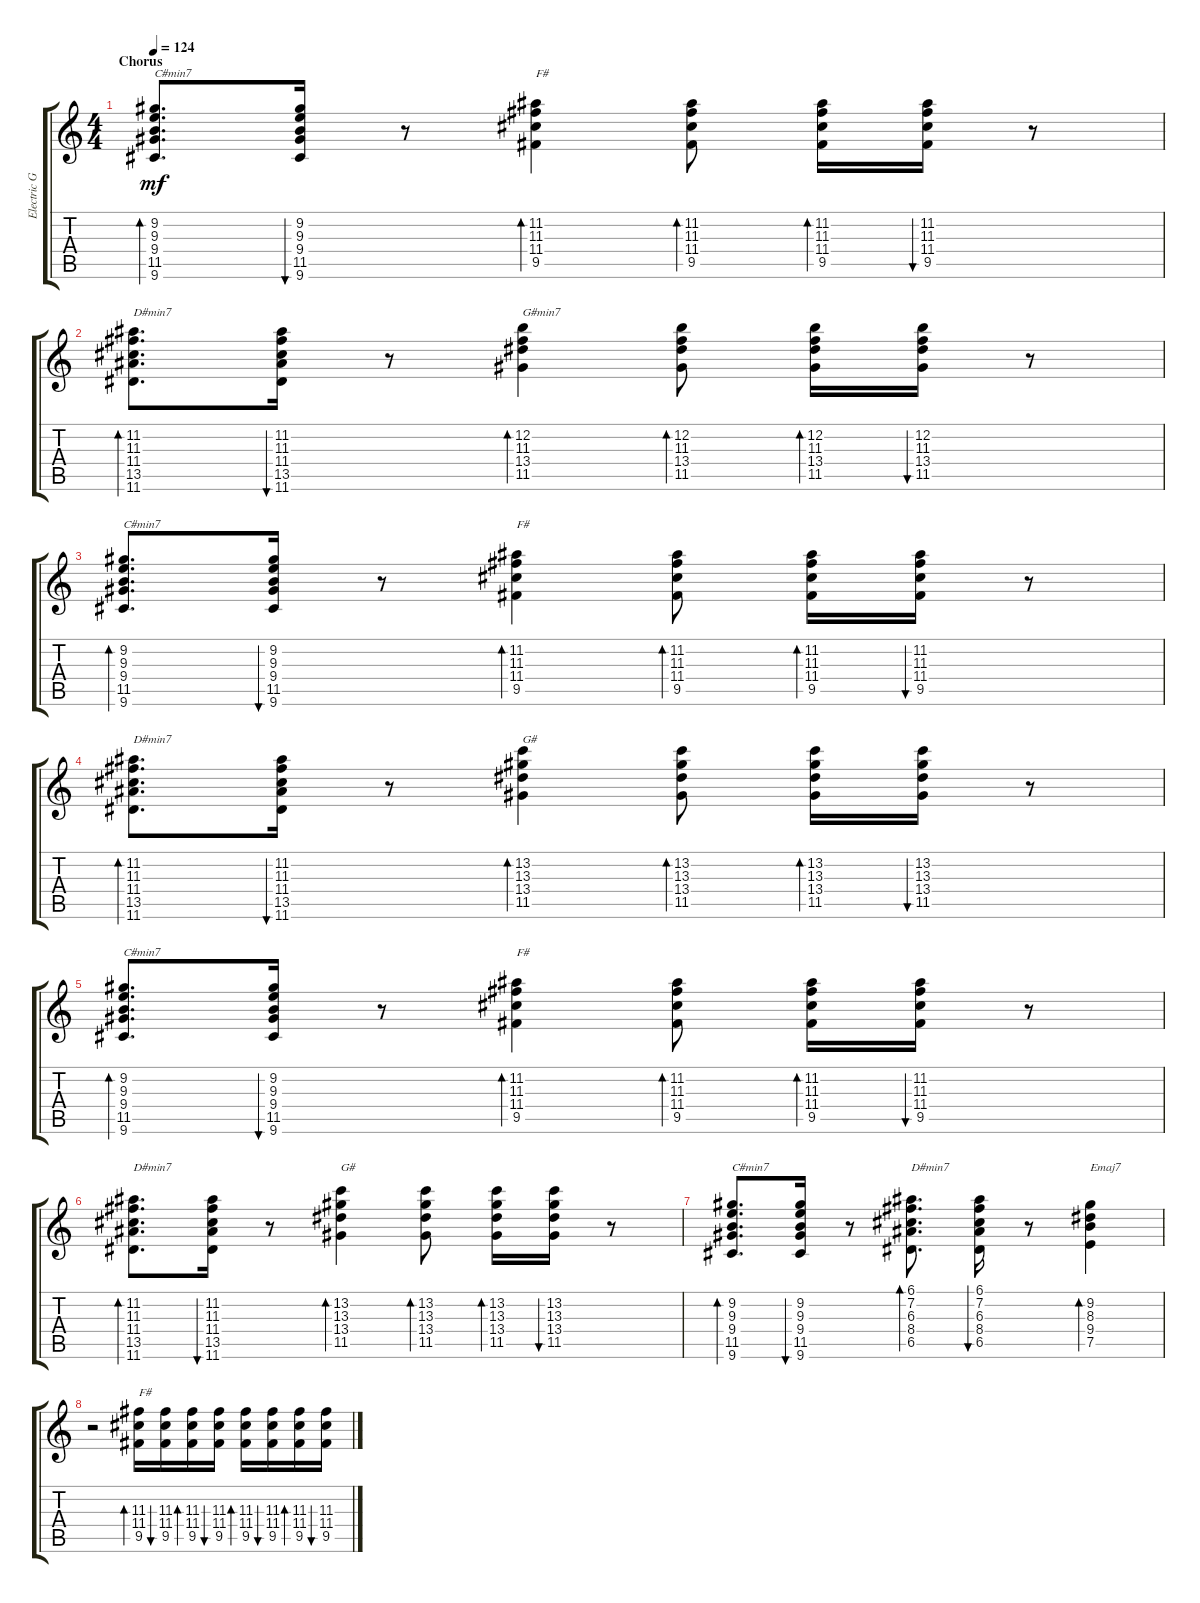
\track ("Electric Guitar" "Electric G") {instrument electricguitarclean}
\staff {score tabs}
\tuning (E4 B3 G3 D3 A2 E2) {hide}
\ts (4 4)
\section ("" "Chorus")
\tempo 124
\clef g2
\ks c
(9.2 9.3 9.4 11.5 9.6).8{d bd 30 txt "C#min7" dy mf} (9.2 9.3 9.4 11.5 9.6).16{bu 30} r.8 (11.2 11.3 11.4 9.5).4{bd 30 txt "F#"} (11.2 11.3 11.4 9.5).8{bd 30} (11.2 11.3 11.4 9.5).16{bd 30} (11.2 11.3 11.4 9.5).16{bu 30} r.8 |
(11.2 11.3 11.4 13.5 11.6).8{d bd 30 txt "D#min7"} (11.2 11.3 11.4 13.5 11.6).16{bu 30} r.8 (12.2 11.3 13.4 11.5).4{bd 30 txt "G#min7"} (12.2 11.3 13.4 11.5).8{bd 30} (12.2 11.3 13.4 11.5).16{bd 30} (12.2 11.3 13.4 11.5).16{bu 30} r.8 |
(9.2 9.3 9.4 11.5 9.6).8{d bd 30 txt "C#min7"} (9.2 9.3 9.4 11.5 9.6).16{bu 30} r.8 (11.2 11.3 11.4 9.5).4{bd 30 txt "F#"} (11.2 11.3 11.4 9.5).8{bd 30} (11.2 11.3 11.4 9.5).16{bd 30} (11.2 11.3 11.4 9.5).16{bu 30} r.8 |
(11.2 11.3 11.4 13.5 11.6).8{d bd 30 txt "D#min7"} (11.2 11.3 11.4 13.5 11.6).16{bu 30} r.8 (13.2 13.3 13.4 11.5).4{bd 30 txt "G#"} (13.2 13.3 13.4 11.5).8{bd 30} (13.2 13.3 13.4 11.5).16{bd 30} (13.2 13.3 13.4 11.5).16{bu 30} r.8 |
(9.2 9.3 9.4 11.5 9.6).8{d bd 30 txt "C#min7"} (9.2 9.3 9.4 11.5 9.6).16{bu 30} r.8 (11.2 11.3 11.4 9.5).4{bd 30 txt "F#"} (11.2 11.3 11.4 9.5).8{bd 30} (11.2 11.3 11.4 9.5).16{bd 30} (11.2 11.3 11.4 9.5).16{bu 30} r.8 |
(11.2 11.3 11.4 13.5 11.6).8{d bd 30 txt "D#min7"} (11.2 11.3 11.4 13.5 11.6).16{bu 30} r.8 (13.2 13.3 13.4 11.5).4{bd 30 txt "G#"} (13.2 13.3 13.4 11.5).8{bd 30} (13.2 13.3 13.4 11.5).16{bd 30} (13.2 13.3 13.4 11.5).16{bu 30} r.8 |
(9.2 9.3 9.4 11.5 9.6).8{d bd 30 txt "C#min7"} (9.2 9.3 9.4 11.5 9.6).16{bu 30} r.8 (6.1 7.2 6.3 8.4 6.5).8{d bd 30 txt "D#min7"} (6.1 7.2 6.3 8.4 6.5).16{bu 30} r.8 (9.2 8.3 9.4 7.5).4{bd 30 txt "Emaj7"} |
r.2 (11.3 11.4 9.5).16{bd 30 txt "F# "} (11.3 11.4 9.5).16{bu 30} (11.3 11.4 9.5).16{bd 30} (11.3 11.4 9.5).16{bu 30} (11.3 11.4 9.5).16{bd 30} (11.3 11.4 9.5).16{bu 30} (11.3 11.4 9.5).16{bd 30} (11.3 11.4 9.5).16{bu 30}
